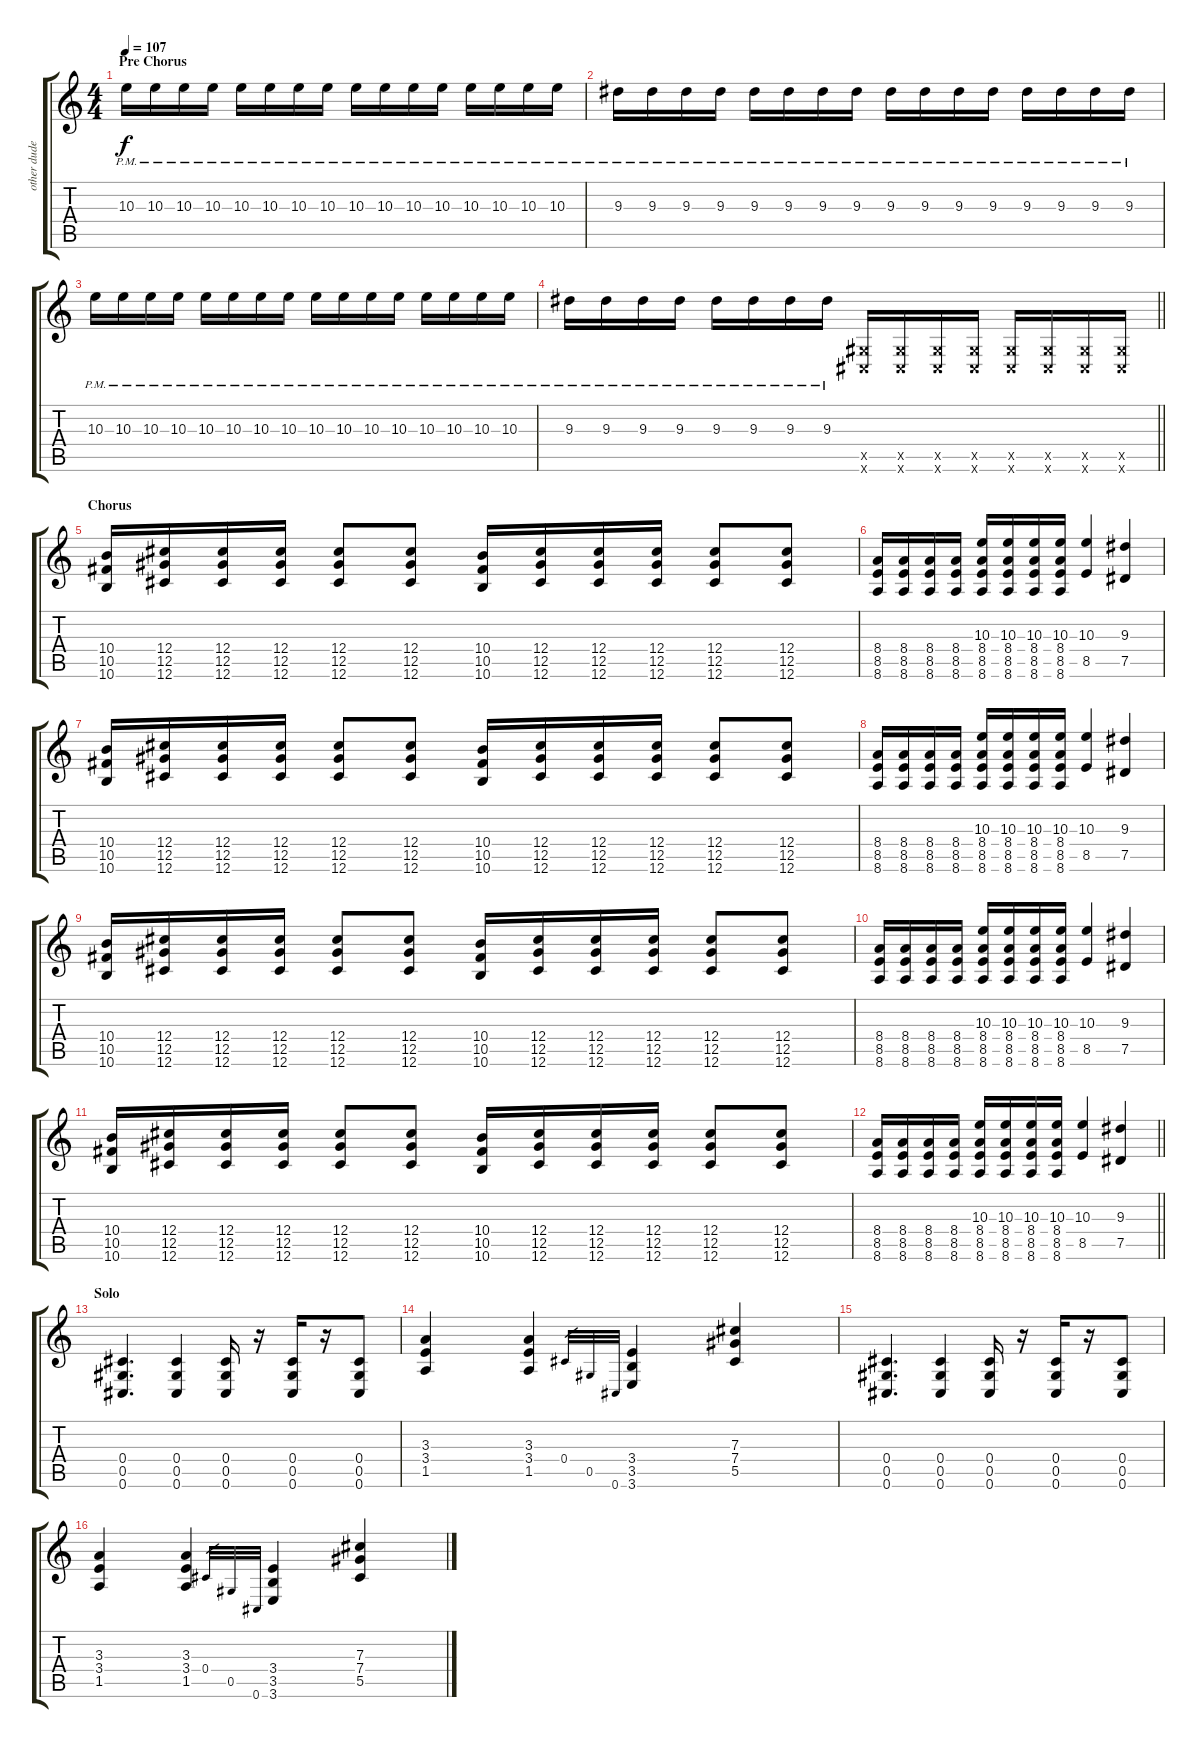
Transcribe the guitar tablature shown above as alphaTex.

\track ("other dude no longer in band" "other dude") {instrument overdrivenguitar}
\staff {score tabs}
\tuning (Eb4 Bb3 Gb3 Db3 Ab2 Db2) {hide}
\ts (4 4)
\section ("" "Pre Chorus")
\tempo 107
\clef g2
\ks c
10.3{pm}.16{dy f} 10.3{pm}.16 10.3{pm}.16 10.3{pm}.16 10.3{pm}.16 10.3{pm}.16 10.3{pm}.16 10.3{pm}.16 10.3{pm}.16 10.3{pm}.16 10.3{pm}.16 10.3{pm}.16 10.3{pm}.16 10.3{pm}.16 10.3{pm}.16 10.3{pm}.16 |
9.3{pm}.16 9.3{pm}.16 9.3{pm}.16 9.3{pm}.16 9.3{pm}.16 9.3{pm}.16 9.3{pm}.16 9.3{pm}.16 9.3{pm}.16 9.3{pm}.16 9.3{pm}.16 9.3{pm}.16 9.3{pm}.16 9.3{pm}.16 9.3{pm}.16 9.3{pm}.16 |
10.3{pm}.16 10.3{pm}.16 10.3{pm}.16 10.3{pm}.16 10.3{pm}.16 10.3{pm}.16 10.3{pm}.16 10.3{pm}.16 10.3{pm}.16 10.3{pm}.16 10.3{pm}.16 10.3{pm}.16 10.3{pm}.16 10.3{pm}.16 10.3{pm}.16 10.3{pm}.16 |
\barLineRight lightlight
9.3{pm}.16 9.3{pm}.16 9.3{pm}.16 9.3{pm}.16 9.3{pm}.16 9.3{pm}.16 9.3{pm}.16 9.3{pm}.16 (0.5{x} 0.6{x}).16 (0.5{x} 0.6{x}).16 (0.5{x} 0.6{x}).16 (0.5{x} 0.6{x}).16 (0.5{x} 0.6{x}).16 (0.5{x} 0.6{x}).16 (0.5{x} 0.6{x}).16 (0.5{x} 0.6{x}).16 |
\section ("" "Chorus")
(10.4 10.5 10.6).16{volume 15} (12.4 12.5 12.6).16 (12.4 12.5 12.6).16 (12.4 12.5 12.6).16 (12.4 12.5 12.6).8 (12.4 12.5 12.6).8 (10.4 10.5 10.6).16 (12.4 12.5 12.6).16 (12.4 12.5 12.6).16 (12.4 12.5 12.6).16 (12.4 12.5 12.6).8 (12.4 12.5 12.6).8 |
(8.4 8.5 8.6).16 (8.4 8.5 8.6).16 (8.4 8.5 8.6).16 (8.4 8.5 8.6).16 (10.3 8.4 8.5 8.6).16 (10.3 8.4 8.5 8.6).16 (10.3 8.4 8.5 8.6).16 (10.3 8.4 8.5 8.6).16 (10.3 8.5).4 (9.3 7.5).4 |
(10.4 10.5 10.6).16 (12.4 12.5 12.6).16 (12.4 12.5 12.6).16 (12.4 12.5 12.6).16 (12.4 12.5 12.6).8 (12.4 12.5 12.6).8 (10.4 10.5 10.6).16 (12.4 12.5 12.6).16 (12.4 12.5 12.6).16 (12.4 12.5 12.6).16 (12.4 12.5 12.6).8 (12.4 12.5 12.6).8 |
(8.4 8.5 8.6).16 (8.4 8.5 8.6).16 (8.4 8.5 8.6).16 (8.4 8.5 8.6).16 (10.3 8.4 8.5 8.6).16 (10.3 8.4 8.5 8.6).16 (10.3 8.4 8.5 8.6).16 (10.3 8.4 8.5 8.6).16 (10.3 8.5).4 (9.3 7.5).4 |
(10.4 10.5 10.6).16 (12.4 12.5 12.6).16 (12.4 12.5 12.6).16 (12.4 12.5 12.6).16 (12.4 12.5 12.6).8 (12.4 12.5 12.6).8 (10.4 10.5 10.6).16 (12.4 12.5 12.6).16 (12.4 12.5 12.6).16 (12.4 12.5 12.6).16 (12.4 12.5 12.6).8 (12.4 12.5 12.6).8 |
(8.4 8.5 8.6).16 (8.4 8.5 8.6).16 (8.4 8.5 8.6).16 (8.4 8.5 8.6).16 (10.3 8.4 8.5 8.6).16 (10.3 8.4 8.5 8.6).16 (10.3 8.4 8.5 8.6).16 (10.3 8.4 8.5 8.6).16 (10.3 8.5).4 (9.3 7.5).4 |
(10.4 10.5 10.6).16 (12.4 12.5 12.6).16 (12.4 12.5 12.6).16 (12.4 12.5 12.6).16 (12.4 12.5 12.6).8 (12.4 12.5 12.6).8 (10.4 10.5 10.6).16 (12.4 12.5 12.6).16 (12.4 12.5 12.6).16 (12.4 12.5 12.6).16 (12.4 12.5 12.6).8 (12.4 12.5 12.6).8 |
\barLineRight lightlight
(8.4 8.5 8.6).16 (8.4 8.5 8.6).16 (8.4 8.5 8.6).16 (8.4 8.5 8.6).16 (10.3 8.4 8.5 8.6).16 (10.3 8.4 8.5 8.6).16 (10.3 8.4 8.5 8.6).16 (10.3 8.4 8.5 8.6).16 (10.3 8.5).4 (9.3 7.5).4 |
\section ("" "Solo")
(0.4 0.5 0.6).4{d} (0.4 0.5 0.6).4 (0.4 0.5 0.6).16 r.16 (0.4 0.5 0.6).16 r.16 (0.4 0.5 0.6).8 |
(3.3 3.4 1.5).4 (3.3 3.4 1.5).4 0.4.32{gr} 0.5.32{gr} 0.6.32{gr} (3.4 3.5 3.6).4 (7.3 7.4 5.5).4 |
(0.4 0.5 0.6).4{d} (0.4 0.5 0.6).4 (0.4 0.5 0.6).16 r.16 (0.4 0.5 0.6).16 r.16 (0.4 0.5 0.6).8 |
(3.3 3.4 1.5).4 (3.3 3.4 1.5).4 0.4.32{gr} 0.5.32{gr} 0.6.32{gr} (3.4 3.5 3.6).4 (7.3 7.4 5.5).4
